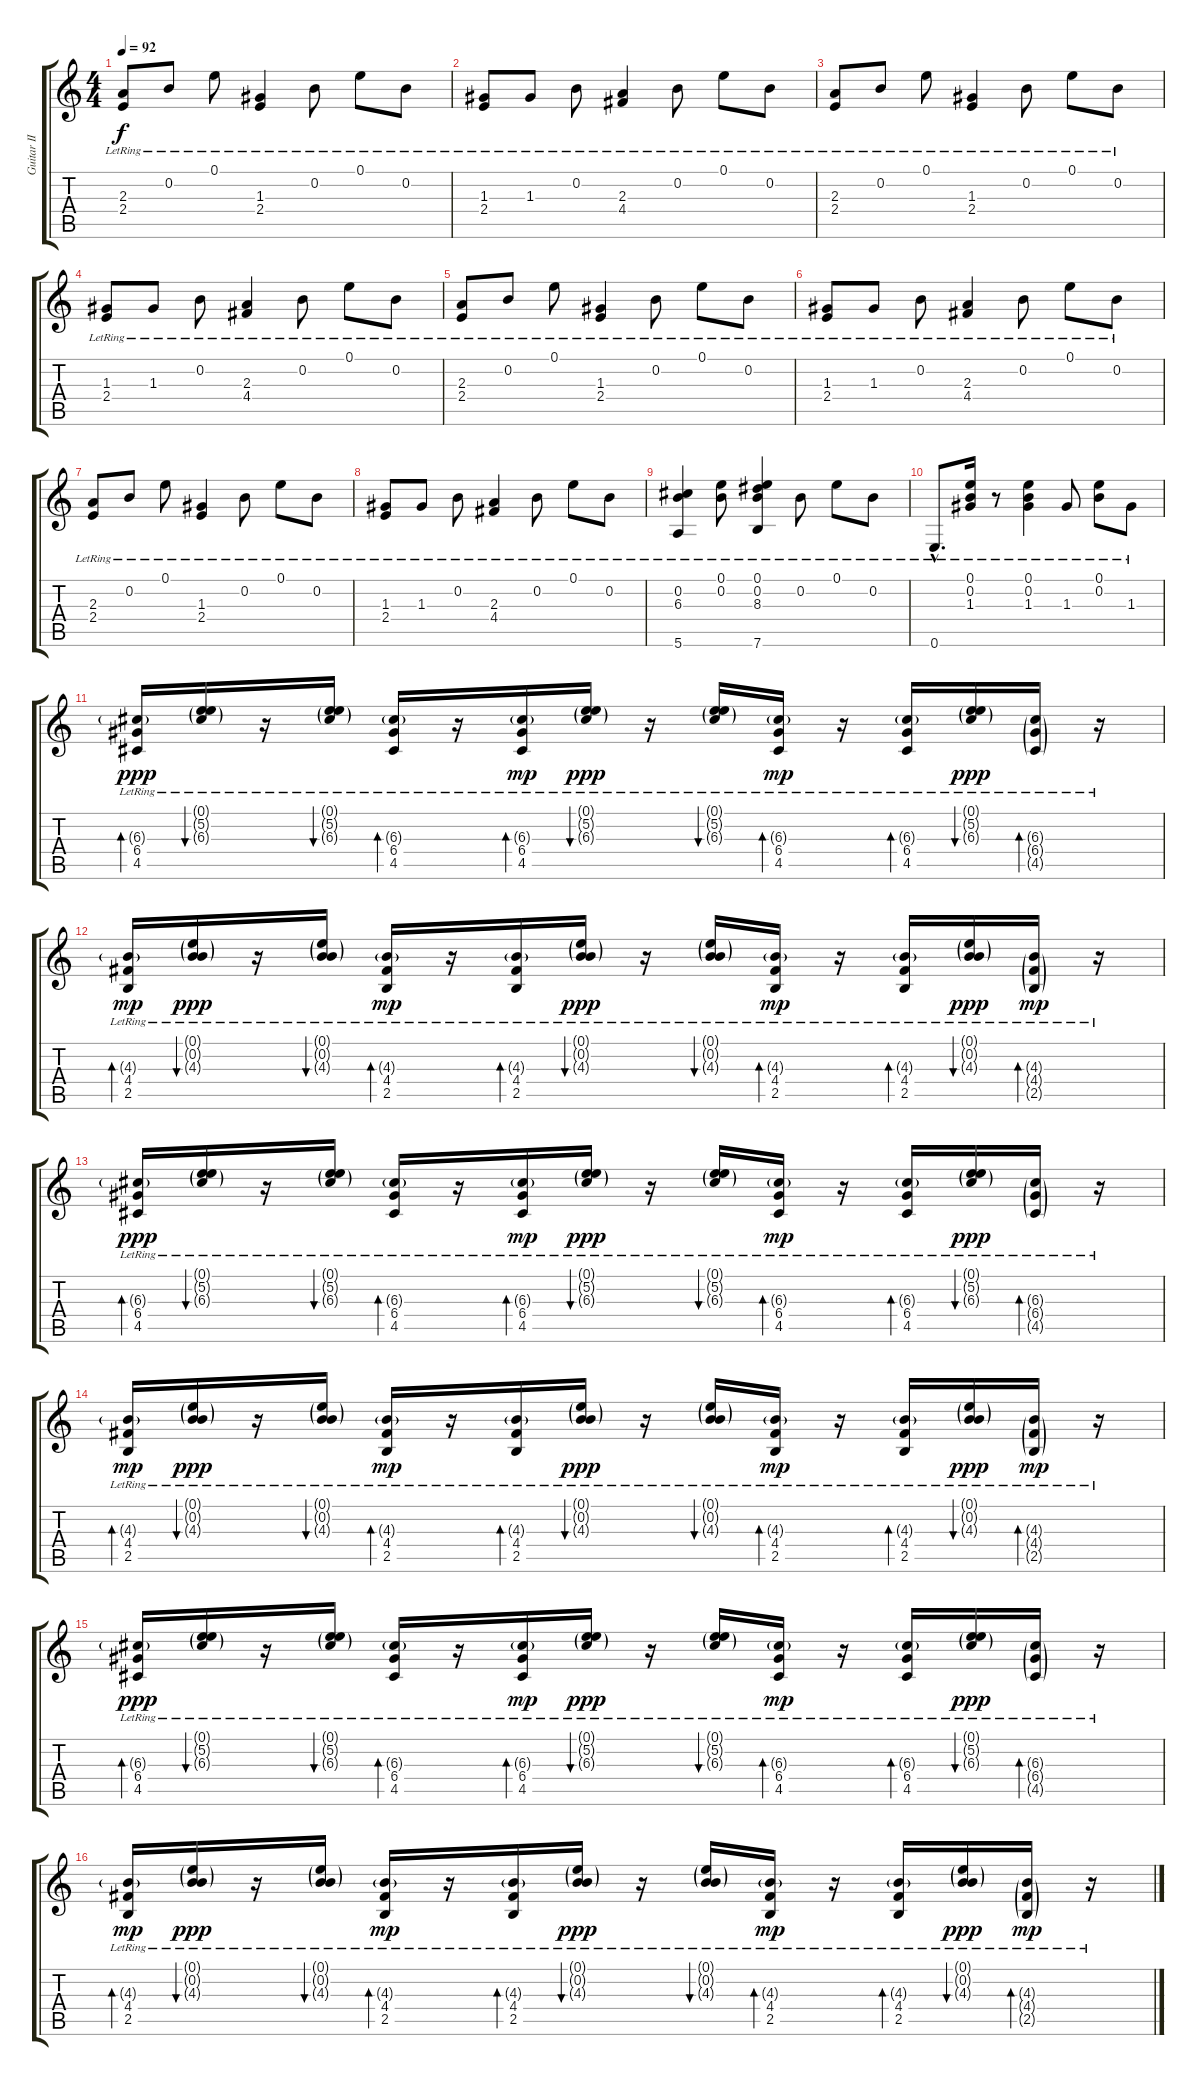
\track ("Guitar II" "Guitar II") {instrument acousticguitarsteel}
\staff {score tabs}
\tuning (E4 B3 G3 D3 A2 E2) {hide}
\ts (4 4)
\tempo 92
\clef g2
\ks c
(2.3{lr} 2.4{lr}).8{dy f} 0.2{lr}.8 0.1{lr}.8 (1.3{lr} 2.4{lr}).4 0.2{lr}.8 0.1{lr}.8 0.2{lr}.8 |
(1.3{lr} 2.4{lr}).8 1.3{lr}.8 0.2{lr}.8 (2.3{lr} 4.4{lr}).4 0.2{lr}.8 0.1{lr}.8 0.2{lr}.8 |
(2.3{lr} 2.4{lr}).8 0.2{lr}.8 0.1{lr}.8 (1.3{lr} 2.4{lr}).4 0.2{lr}.8 0.1{lr}.8 0.2{lr}.8 |
(1.3{lr} 2.4{lr}).8 1.3{lr}.8 0.2{lr}.8 (2.3{lr} 4.4{lr}).4 0.2{lr}.8 0.1{lr}.8 0.2{lr}.8 |
(2.3{lr} 2.4{lr}).8 0.2{lr}.8 0.1{lr}.8 (1.3{lr} 2.4{lr}).4 0.2{lr}.8 0.1{lr}.8 0.2{lr}.8 |
(1.3{lr} 2.4{lr}).8 1.3{lr}.8 0.2{lr}.8 (2.3{lr} 4.4{lr}).4 0.2{lr}.8 0.1{lr}.8 0.2{lr}.8 |
(2.3{lr} 2.4{lr}).8 0.2{lr}.8 0.1{lr}.8 (1.3{lr} 2.4{lr}).4 0.2{lr}.8 0.1{lr}.8 0.2{lr}.8 |
(1.3{lr} 2.4{lr}).8 1.3{lr}.8 0.2{lr}.8 (2.3{lr} 4.4{lr}).4 0.2{lr}.8 0.1{lr}.8 0.2{lr}.8 |
(0.2{lr} 6.3{lr} 5.6{lr}).4 (0.1{lr} 0.2{lr}).8 (0.1{lr} 0.2{lr} 8.3{lr} 7.6{lr}).4 0.2{lr}.8 0.1{lr}.8 0.2{lr}.8 |
0.6{hac lr}.8{d} (0.1{lr} 0.2{lr} 1.3{lr}).16 r.8 (0.1{lr} 0.2{lr} 1.3{lr}).4 1.3{lr}.8 (0.1{lr} 0.2{lr}).8 1.3{lr}.8 |
(6.3{g lr} 6.4{lr} 4.5{lr}).16{bd 60 dy ppp} (0.1{g lr} 5.2{g lr} 6.3{g lr}).16{bu 60} r.16 (0.1{g lr} 5.2{g lr} 6.3{g lr}).16{bu 60} (6.3{g lr} 6.4{lr} 4.5{lr}).16{bd 60} r.16 (6.3{g lr} 6.4{lr} 4.5{lr}).16{bd 60 dy mp} (0.1{g lr} 5.2{g lr} 6.3{g lr}).16{bu 60 dy ppp} r.16 (0.1{g lr} 5.2{g lr} 6.3{g lr}).16{bu 60} (6.3{g lr} 6.4{lr} 4.5{lr}).16{bd 60 dy mp} r.16 (6.3{g lr} 6.4{lr} 4.5{lr}).16{bd 60} (0.1{g lr} 5.2{g lr} 6.3{g lr}).16{bu 60 dy ppp} (6.3{g lr} 6.4{g lr} 4.5{g lr}).16{bd 60} r.16 |
(4.3{g lr} 4.4{lr} 2.5{lr}).16{bd 60 dy mp} (0.1{g lr} 0.2{g lr} 4.3{g lr}).16{bu 60 dy ppp} r.16 (0.1{g lr} 0.2{g lr} 4.3{g lr}).16{bu 60} (4.3{g lr} 4.4{lr} 2.5{lr}).16{bd 60 dy mp} r.16 (4.3{g lr} 4.4{lr} 2.5{lr}).16{bd 60} (0.1{g lr} 0.2{g lr} 4.3{g lr}).16{bu 60 dy ppp} r.16 (0.1{g lr} 0.2{g lr} 4.3{g lr}).16{bu 60} (4.3{g lr} 4.4{lr} 2.5{lr}).16{bd 60 dy mp} r.16 (4.3{g lr} 4.4{lr} 2.5{lr}).16{bd 60} (0.1{g lr} 0.2{g lr} 4.3{g lr}).16{bu 60 dy ppp} (4.3{g lr} 4.4{g lr} 2.5{g lr}).16{bd 60 dy mp} r.16 |
(6.3{g lr} 6.4{lr} 4.5{lr}).16{bd 60 dy ppp} (0.1{g lr} 5.2{g lr} 6.3{g lr}).16{bu 60} r.16 (0.1{g lr} 5.2{g lr} 6.3{g lr}).16{bu 60} (6.3{g lr} 6.4{lr} 4.5{lr}).16{bd 60} r.16 (6.3{g lr} 6.4{lr} 4.5{lr}).16{bd 60 dy mp} (0.1{g lr} 5.2{g lr} 6.3{g lr}).16{bu 60 dy ppp} r.16 (0.1{g lr} 5.2{g lr} 6.3{g lr}).16{bu 60} (6.3{g lr} 6.4{lr} 4.5{lr}).16{bd 60 dy mp} r.16 (6.3{g lr} 6.4{lr} 4.5{lr}).16{bd 60} (0.1{g lr} 5.2{g lr} 6.3{g lr}).16{bu 60 dy ppp} (6.3{g lr} 6.4{g lr} 4.5{g lr}).16{bd 60} r.16 |
(4.3{g lr} 4.4{lr} 2.5{lr}).16{bd 60 dy mp} (0.1{g lr} 0.2{g lr} 4.3{g lr}).16{bu 60 dy ppp} r.16 (0.1{g lr} 0.2{g lr} 4.3{g lr}).16{bu 60} (4.3{g lr} 4.4{lr} 2.5{lr}).16{bd 60 dy mp} r.16 (4.3{g lr} 4.4{lr} 2.5{lr}).16{bd 60} (0.1{g lr} 0.2{g lr} 4.3{g lr}).16{bu 60 dy ppp} r.16 (0.1{g lr} 0.2{g lr} 4.3{g lr}).16{bu 60} (4.3{g lr} 4.4{lr} 2.5{lr}).16{bd 60 dy mp} r.16 (4.3{g lr} 4.4{lr} 2.5{lr}).16{bd 60} (0.1{g lr} 0.2{g lr} 4.3{g lr}).16{bu 60 dy ppp} (4.3{g lr} 4.4{g lr} 2.5{g lr}).16{bd 60 dy mp} r.16 |
(6.3{g lr} 6.4{lr} 4.5{lr}).16{bd 60 dy ppp} (0.1{g lr} 5.2{g lr} 6.3{g lr}).16{bu 60} r.16 (0.1{g lr} 5.2{g lr} 6.3{g lr}).16{bu 60} (6.3{g lr} 6.4{lr} 4.5{lr}).16{bd 60} r.16 (6.3{g lr} 6.4{lr} 4.5{lr}).16{bd 60 dy mp} (0.1{g lr} 5.2{g lr} 6.3{g lr}).16{bu 60 dy ppp} r.16 (0.1{g lr} 5.2{g lr} 6.3{g lr}).16{bu 60} (6.3{g lr} 6.4{lr} 4.5{lr}).16{bd 60 dy mp} r.16 (6.3{g lr} 6.4{lr} 4.5{lr}).16{bd 60} (0.1{g lr} 5.2{g lr} 6.3{g lr}).16{bu 60 dy ppp} (6.3{g lr} 6.4{g lr} 4.5{g lr}).16{bd 60} r.16 |
(4.3{g lr} 4.4{lr} 2.5{lr}).16{bd 60 dy mp} (0.1{g lr} 0.2{g lr} 4.3{g lr}).16{bu 60 dy ppp} r.16 (0.1{g lr} 0.2{g lr} 4.3{g lr}).16{bu 60} (4.3{g lr} 4.4{lr} 2.5{lr}).16{bd 60 dy mp} r.16 (4.3{g lr} 4.4{lr} 2.5{lr}).16{bd 60} (0.1{g lr} 0.2{g lr} 4.3{g lr}).16{bu 60 dy ppp} r.16 (0.1{g lr} 0.2{g lr} 4.3{g lr}).16{bu 60} (4.3{g lr} 4.4{lr} 2.5{lr}).16{bd 60 dy mp} r.16 (4.3{g lr} 4.4{lr} 2.5{lr}).16{bd 60} (0.1{g lr} 0.2{g lr} 4.3{g lr}).16{bu 60 dy ppp} (4.3{g lr} 4.4{g lr} 2.5{g lr}).16{bd 60 dy mp} r.16
